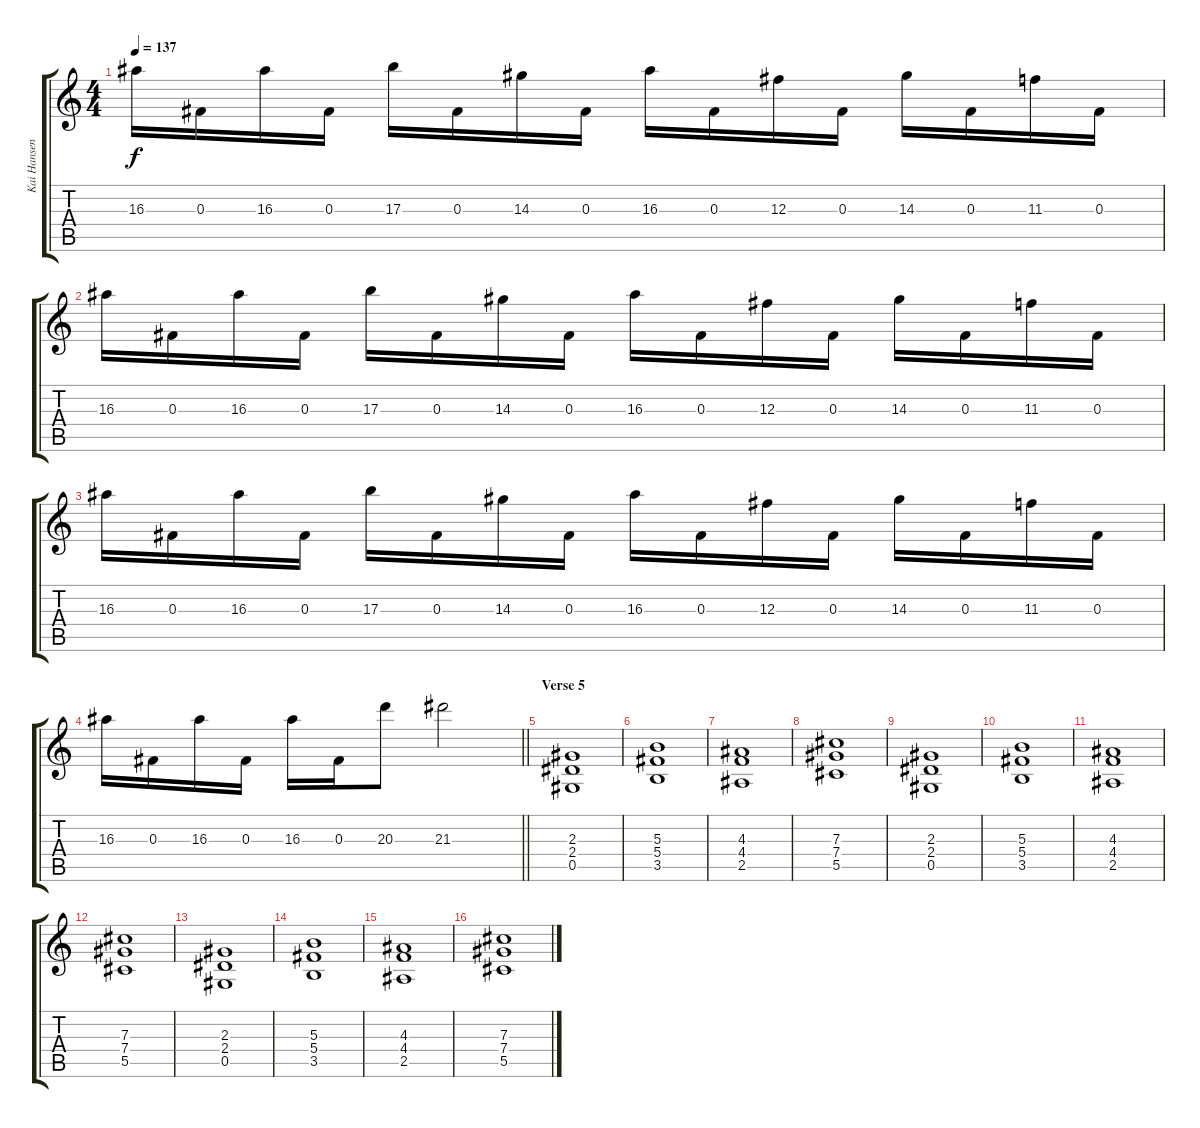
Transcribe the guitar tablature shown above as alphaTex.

\track ("Kai Hansen" "Kai Hansen") {instrument distortionguitar}
\staff {score tabs}
\tuning (Eb4 Bb3 Gb3 Db3 Ab2 Eb2) {hide}
\ts (4 4)
\tempo 137
\clef g2
\ks c
16.3.16{dy f} 0.3.16 16.3.16 0.3.16 17.3.16 0.3.16 14.3.16 0.3.16 16.3.16 0.3.16 12.3.16 0.3.16 14.3.16 0.3.16 11.3.16 0.3.16 |
16.3.16 0.3.16 16.3.16 0.3.16 17.3.16 0.3.16 14.3.16 0.3.16 16.3.16 0.3.16 12.3.16 0.3.16 14.3.16 0.3.16 11.3.16 0.3.16 |
16.3.16 0.3.16 16.3.16 0.3.16 17.3.16 0.3.16 14.3.16 0.3.16 16.3.16 0.3.16 12.3.16 0.3.16 14.3.16 0.3.16 11.3.16 0.3.16 |
\barLineRight lightlight
16.3.16 0.3.16 16.3.16 0.3.16 16.3.16 0.3.16 20.3.8 21.3.2 |
\section ("" "Verse 5")
(2.3 2.4 0.5).1 |
(5.3 5.4 3.5).1 |
(4.3 4.4 2.5).1 |
(7.3 7.4 5.5).1 |
(2.3 2.4 0.5).1 |
(5.3 5.4 3.5).1 |
(4.3 4.4 2.5).1 |
(7.3 7.4 5.5).1 |
(2.3 2.4 0.5).1 |
(5.3 5.4 3.5).1 |
(4.3 4.4 2.5).1 |
(7.3 7.4 5.5).1
